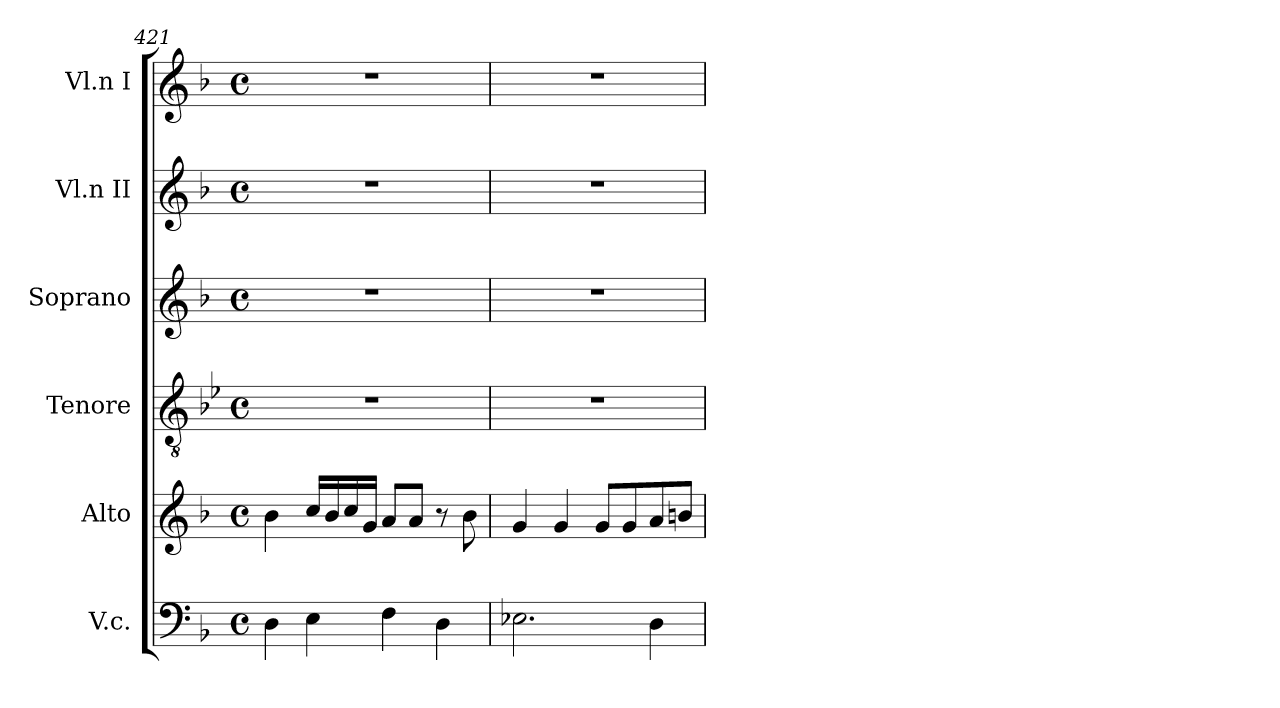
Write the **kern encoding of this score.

**kern	**kern	**kern	**kern	**kern	**kern
*part6	*part5	*part4	*part3	*part2	*part1
*staff6	*staff5	*staff4	*staff3	*staff2	*staff1
*I"V.c.	*I"Alto	*I"Tenore	*I"Soprano	*I"Vl.n II	*I"Vl.n I
*I'V.c.	*I'Alto	*I'Tenore	*I'Soprano	*I'Vl.n II	*I'Vl.n I
*clefF4	*clefG2	*clefGv2	*clefG2	*clefG2	*clefG2
*k[b-]	*k[b-]	*k[b-e-]	*k[b-]	*k[b-]	*k[b-]
*F:	*F:	*B-:	*F:	*F:	*F:
*M4/4	*M4/4	*M4/4	*M4/4	*M4/4	*M4/4
*met(c)	*met(c)	*met(c)	*met(c)	*met(c)	*met(c)
=421	=421	=421	=421	=421	=421
4D\	4b-\	1r	1r	1r	1r
4E\	16cc/LL	.	.	.	.
.	16b-/	.	.	.	.
.	16cc/	.	.	.	.
.	16g/JJ	.	.	.	.
4F\	8a/L	.	.	.	.
.	8a/J	.	.	.	.
4D\	8r	.	.	.	.
.	8b-\	.	.	.	.
=422	=422	=422	=422	=422	=422
2.E-X\	4g/	1r	1r	1r	1r
.	4g/	.	.	.	.
.	8g/L	.	.	.	.
.	8g/	.	.	.	.
4D\	8a/	.	.	.	.
.	8bn/J	.	.	.	.
=	=	=	=	=	=
*-	*-	*-	*-	*-	*-
